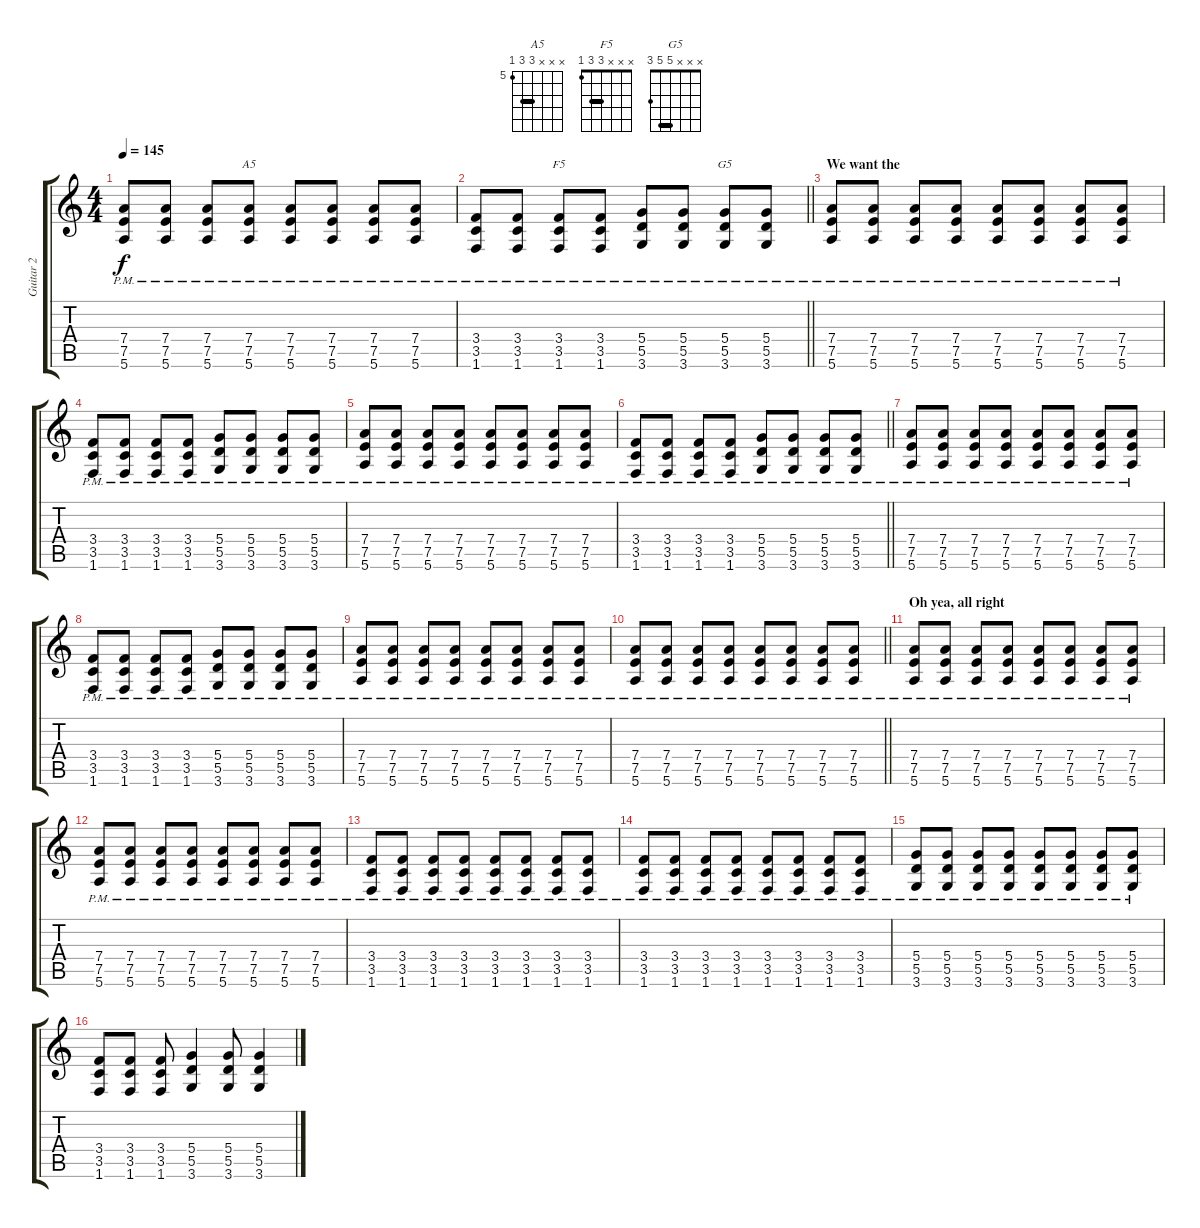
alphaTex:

\track ("Guitar 2" "Guitar 2") {instrument distortionguitar}
\staff {score tabs}
\tuning (E4 B3 G3 D3 A2 E2) {hide}
\chord ("A5" x x x 7 7 5) {firstfret 5 barre 7}
\chord ("F5" x x x 3 3 1) {barre 3}
\chord ("G5" x x x 5 5 3) {barre 5}
\ts (4 4)
\tempo 145
\clef g2
\ks c
(7.4 7.5{pm} 5.6{pm}).8{dy f} (7.4 7.5{pm} 5.6{pm}).8 (7.4 7.5{pm} 5.6{pm}).8 (7.4 7.5{pm} 5.6{pm}).8{ch "A5"} (7.4 7.5{pm} 5.6{pm}).8 (7.4 7.5{pm} 5.6{pm}).8 (7.4 7.5{pm} 5.6{pm}).8 (7.4 7.5{pm} 5.6{pm}).8 |
\barLineRight lightlight
(3.4 3.5{pm} 1.6{pm}).8 (3.4 3.5{pm} 1.6{pm}).8 (3.4 3.5{pm} 1.6{pm}).8{ch "F5"} (3.4 3.5{pm} 1.6{pm}).8 (5.4 5.5{pm} 3.6{pm}).8 (5.4 5.5{pm} 3.6{pm}).8 (5.4 5.5{pm} 3.6{pm}).8{ch "G5"} (5.4 5.5{pm} 3.6{pm}).8 |
\section ("" "We want the")
(7.4 7.5{pm} 5.6{pm}).8 (7.4 7.5{pm} 5.6{pm}).8 (7.4 7.5{pm} 5.6{pm}).8 (7.4 7.5{pm} 5.6{pm}).8 (7.4 7.5{pm} 5.6{pm}).8 (7.4 7.5{pm} 5.6{pm}).8 (7.4 7.5{pm} 5.6{pm}).8 (7.4 7.5{pm} 5.6{pm}).8 |
(3.4 3.5{pm} 1.6{pm}).8 (3.4 3.5{pm} 1.6{pm}).8 (3.4 3.5{pm} 1.6{pm}).8 (3.4 3.5{pm} 1.6{pm}).8 (5.4 5.5{pm} 3.6{pm}).8 (5.4 5.5{pm} 3.6{pm}).8 (5.4 5.5{pm} 3.6{pm}).8 (5.4 5.5{pm} 3.6{pm}).8 |
(7.4 7.5{pm} 5.6{pm}).8 (7.4 7.5{pm} 5.6{pm}).8 (7.4 7.5{pm} 5.6{pm}).8 (7.4 7.5{pm} 5.6{pm}).8 (7.4 7.5{pm} 5.6{pm}).8 (7.4 7.5{pm} 5.6{pm}).8 (7.4 7.5{pm} 5.6{pm}).8 (7.4 7.5{pm} 5.6{pm}).8 |
\barLineRight lightlight
(3.4 3.5{pm} 1.6{pm}).8 (3.4 3.5{pm} 1.6{pm}).8 (3.4 3.5{pm} 1.6{pm}).8 (3.4 3.5{pm} 1.6{pm}).8 (5.4 5.5{pm} 3.6{pm}).8 (5.4 5.5{pm} 3.6{pm}).8 (5.4 5.5{pm} 3.6{pm}).8 (5.4 5.5{pm} 3.6{pm}).8 |
(7.4 7.5{pm} 5.6{pm}).8 (7.4 7.5{pm} 5.6{pm}).8 (7.4 7.5{pm} 5.6{pm}).8 (7.4 7.5{pm} 5.6{pm}).8 (7.4 7.5{pm} 5.6{pm}).8 (7.4 7.5{pm} 5.6{pm}).8 (7.4 7.5{pm} 5.6{pm}).8 (7.4 7.5{pm} 5.6{pm}).8 |
(3.4 3.5{pm} 1.6{pm}).8 (3.4 3.5{pm} 1.6{pm}).8 (3.4 3.5{pm} 1.6{pm}).8 (3.4 3.5{pm} 1.6{pm}).8 (5.4 5.5{pm} 3.6{pm}).8 (5.4 5.5{pm} 3.6{pm}).8 (5.4 5.5{pm} 3.6{pm}).8 (5.4 5.5{pm} 3.6{pm}).8 |
(7.4 7.5{pm} 5.6{pm}).8 (7.4 7.5{pm} 5.6{pm}).8 (7.4 7.5{pm} 5.6{pm}).8 (7.4 7.5{pm} 5.6{pm}).8 (7.4 7.5{pm} 5.6{pm}).8 (7.4 7.5{pm} 5.6{pm}).8 (7.4 7.5{pm} 5.6{pm}).8 (7.4 7.5{pm} 5.6{pm}).8 |
\barLineRight lightlight
(7.4 7.5{pm} 5.6{pm}).8 (7.4 7.5{pm} 5.6{pm}).8 (7.4 7.5{pm} 5.6{pm}).8 (7.4 7.5{pm} 5.6{pm}).8 (7.4 7.5{pm} 5.6{pm}).8 (7.4 7.5{pm} 5.6{pm}).8 (7.4 7.5{pm} 5.6{pm}).8 (7.4 7.5{pm} 5.6{pm}).8 |
\section ("" "Oh yea, all right")
(7.4 7.5{pm} 5.6{pm}).8 (7.4 7.5{pm} 5.6{pm}).8 (7.4 7.5{pm} 5.6{pm}).8 (7.4 7.5{pm} 5.6{pm}).8 (7.4 7.5{pm} 5.6{pm}).8 (7.4 7.5{pm} 5.6{pm}).8 (7.4 7.5{pm} 5.6{pm}).8 (7.4 7.5{pm} 5.6{pm}).8 |
(7.4 7.5{pm} 5.6{pm}).8 (7.4 7.5{pm} 5.6{pm}).8 (7.4 7.5{pm} 5.6{pm}).8 (7.4 7.5{pm} 5.6{pm}).8 (7.4 7.5{pm} 5.6{pm}).8 (7.4 7.5{pm} 5.6{pm}).8 (7.4 7.5{pm} 5.6{pm}).8 (7.4 7.5{pm} 5.6{pm}).8 |
(3.4 3.5{pm} 1.6{pm}).8 (3.4 3.5{pm} 1.6{pm}).8 (3.4 3.5{pm} 1.6{pm}).8 (3.4 3.5{pm} 1.6{pm}).8 (3.4 3.5{pm} 1.6{pm}).8 (3.4 3.5{pm} 1.6{pm}).8 (3.4 3.5{pm} 1.6{pm}).8 (3.4 3.5{pm} 1.6{pm}).8 |
(3.4 3.5{pm} 1.6{pm}).8 (3.4 3.5{pm} 1.6{pm}).8 (3.4 3.5{pm} 1.6{pm}).8 (3.4 3.5{pm} 1.6{pm}).8 (3.4 3.5{pm} 1.6{pm}).8 (3.4 3.5{pm} 1.6{pm}).8 (3.4 3.5{pm} 1.6{pm}).8 (3.4 3.5{pm} 1.6{pm}).8 |
(5.4 5.5{pm} 3.6{pm}).8 (5.4 5.5{pm} 3.6{pm}).8 (5.4 5.5{pm} 3.6{pm}).8 (5.4 5.5{pm} 3.6{pm}).8 (5.4 5.5{pm} 3.6{pm}).8 (5.4 5.5{pm} 3.6{pm}).8 (5.4 5.5{pm} 3.6{pm}).8 (5.4 5.5{pm} 3.6{pm}).8 |
(3.4 3.5 1.6).8 (3.4 3.5 1.6).8 (3.4 3.5 1.6).8 (5.4 5.5 3.6).4 (5.4 5.5 3.6).8 (5.4 5.5 3.6).4
